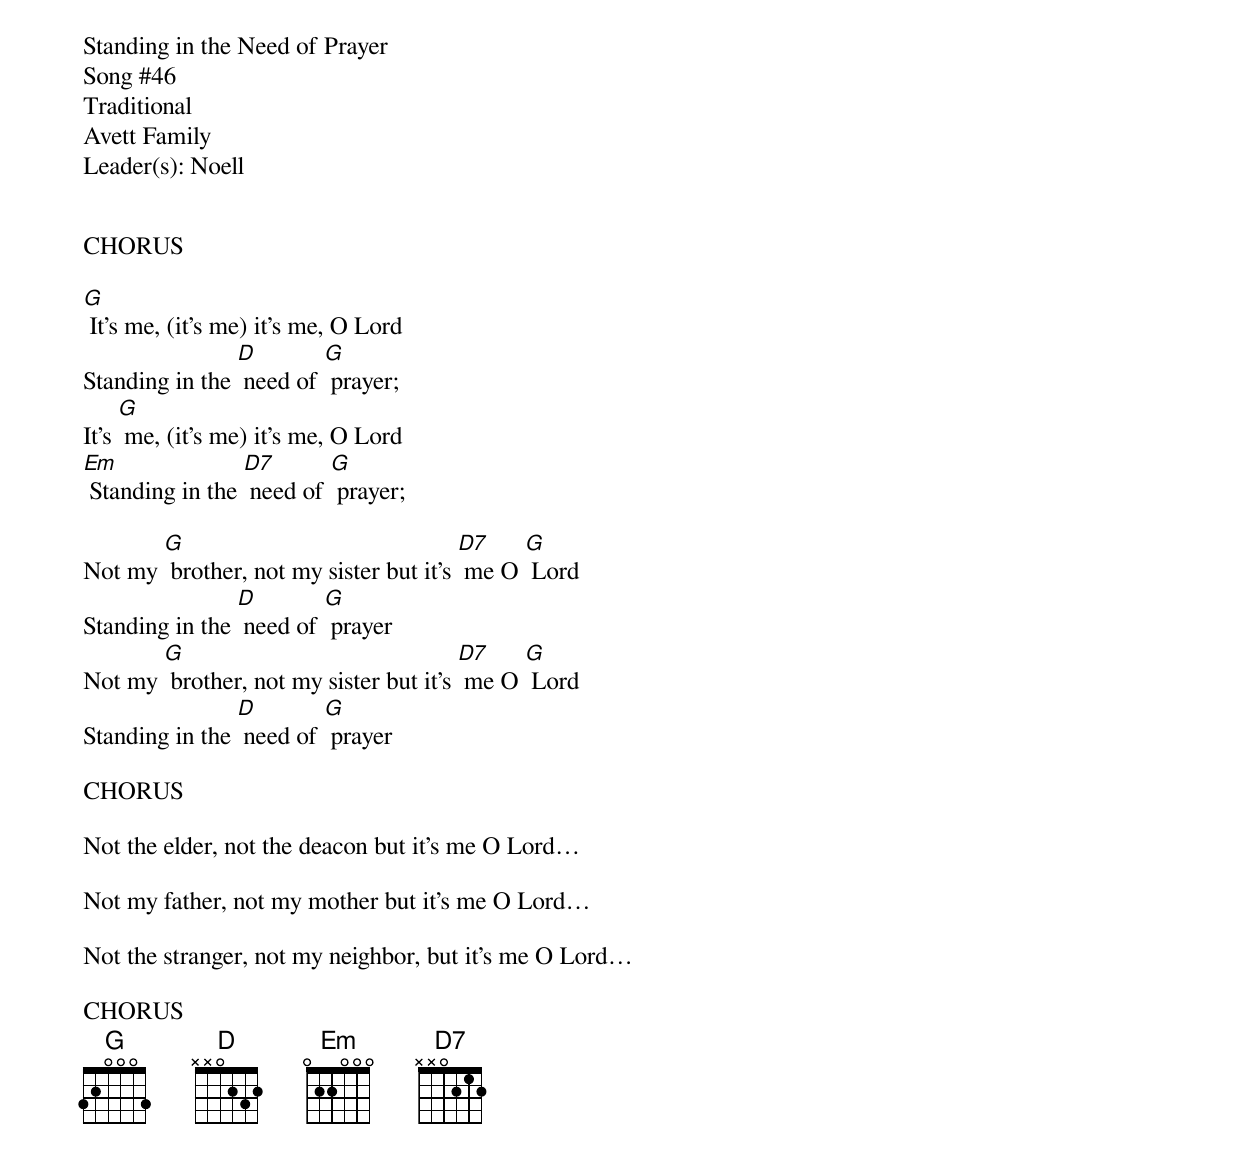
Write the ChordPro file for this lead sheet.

Standing in the Need of Prayer
Song #46
Traditional
Avett Family
Leader(s): Noell


CHORUS

[G] It's me, (it's me) it's me, O Lord
Standing in the [D] need of [G] prayer;
It's [G] me, (it's me) it's me, O Lord
[Em] Standing in the [D7] need of [G] prayer;

Not my [G] brother, not my sister but it's [D7] me O [G] Lord
Standing in the [D] need of [G] prayer
Not my [G] brother, not my sister but it's [D7] me O [G] Lord
Standing in the [D] need of [G] prayer

CHORUS

Not the elder, not the deacon but it's me O Lord…

Not my father, not my mother but it's me O Lord…

Not the stranger, not my neighbor, but it's me O Lord…

CHORUS
